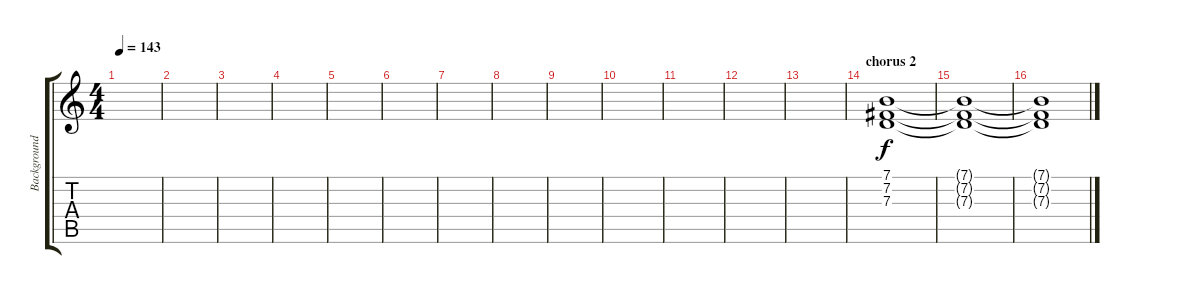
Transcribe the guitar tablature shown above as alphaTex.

\track ("Background Vocals" "Background") {instrument choiraahs}
\staff {score tabs}
\tuning (E4 B3 G3 D3 A2 E2) {hide}
\ts (4 4)
\tempo 143
\clef g2
\ks c
|
|
|
|
|
|
|
|
|
|
|
|
|
\section ("" "chorus 2")
(7.1 7.2 7.3).1 |
(7.1{t} 7.2{t} 7.3{t}).1 |
(7.1{t} 7.2{t} 7.3{t}).1
